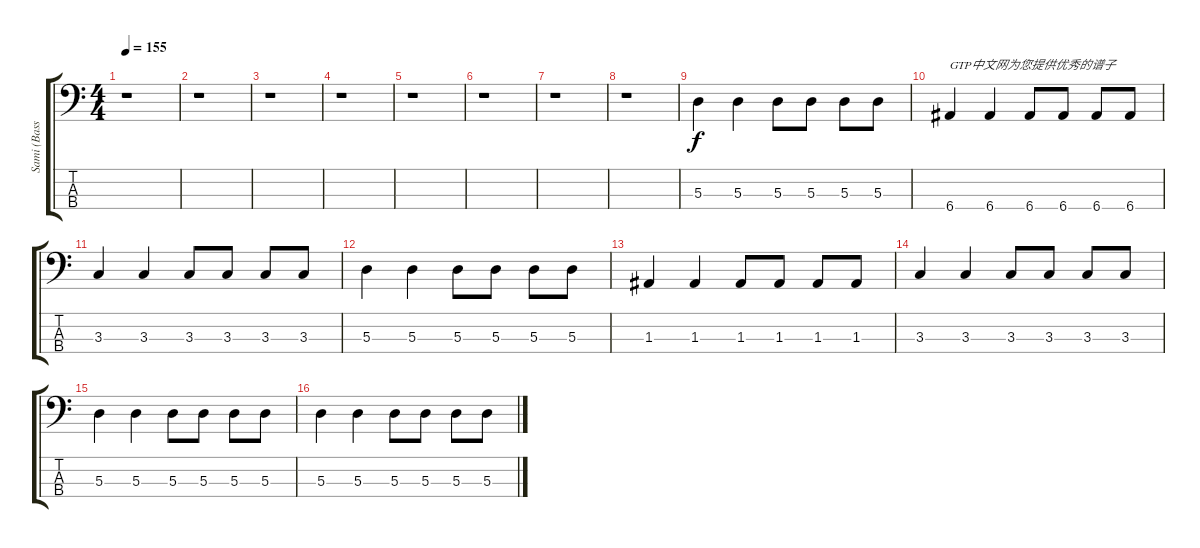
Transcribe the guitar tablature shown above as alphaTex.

\track ("Sami (Bass)" "Sami (Bass") {instrument electricbasspick}
\staff {score tabs}
\tuning (G2 D2 A1 E1) {hide}
\ts (4 4)
\tempo 155
\clef f4
\ks c
r.1{dy f} |
r.1 |
r.1 |
r.1 |
r.1 |
r.1 |
r.1 |
r.1 |
5.3.4 5.3.4 5.3.8 5.3.8 5.3.8 5.3.8 |
6.4.4{txt "GTP中文网为您提供优秀的谱子"} 6.4.4 6.4.8 6.4.8 6.4.8 6.4.8 |
3.3.4 3.3.4 3.3.8 3.3.8 3.3.8 3.3.8 |
5.3.4 5.3.4 5.3.8 5.3.8 5.3.8 5.3.8 |
1.3.4 1.3.4 1.3.8 1.3.8 1.3.8 1.3.8 |
3.3.4 3.3.4 3.3.8 3.3.8 3.3.8 3.3.8 |
5.3.4 5.3.4 5.3.8 5.3.8 5.3.8 5.3.8 |
5.3.4 5.3.4 5.3.8 5.3.8 5.3.8 5.3.8
